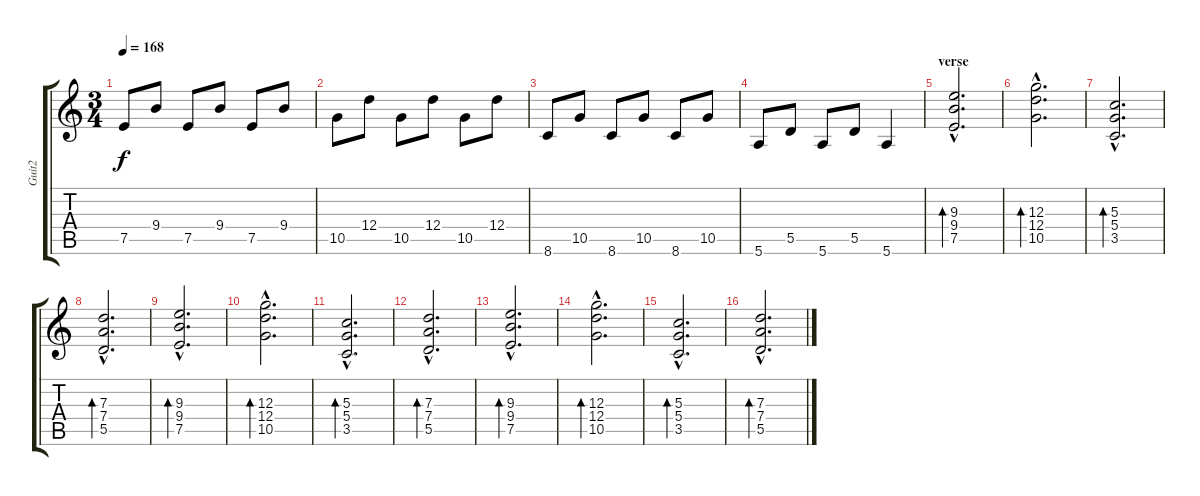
\track ("Guit2" "Guit2") {instrument overdrivenguitar}
\staff {score tabs}
\tuning (E4 B3 G3 D3 A2 E2) {hide}
\ts (3 4)
\tempo 168
\clef g2
\ks c
7.5.8{dy f} 9.4.8 7.5.8 9.4.8 7.5.8 9.4.8 |
10.5.8 12.4.8 10.5.8 12.4.8 10.5.8 12.4.8 |
8.6.8 10.5.8 8.6.8 10.5.8 8.6.8 10.5.8 |
5.6.8 5.5.8 5.6.8 5.5.8 5.6.4 |
\section ("" "verse")
(9.3{hac} 9.4{hac} 7.5{hac}).2{d bd 240} |
(12.3{hac} 12.4{hac} 10.5{hac}).2{d bd 240} |
(5.3{hac} 5.4{hac} 3.5{hac}).2{d bd 240} |
(7.3{hac} 7.4{hac} 5.5{hac}).2{d bd 240} |
(9.3{hac} 9.4{hac} 7.5{hac}).2{d bd 240} |
(12.3{hac} 12.4{hac} 10.5{hac}).2{d bd 240} |
(5.3{hac} 5.4{hac} 3.5{hac}).2{d bd 240} |
(7.3{hac} 7.4{hac} 5.5{hac}).2{d bd 240} |
(9.3{hac} 9.4{hac} 7.5{hac}).2{d bd 240} |
(12.3{hac} 12.4{hac} 10.5{hac}).2{d bd 240} |
(5.3{hac} 5.4{hac} 3.5{hac}).2{d bd 240} |
(7.3{hac} 7.4{hac} 5.5{hac}).2{d bd 240}
